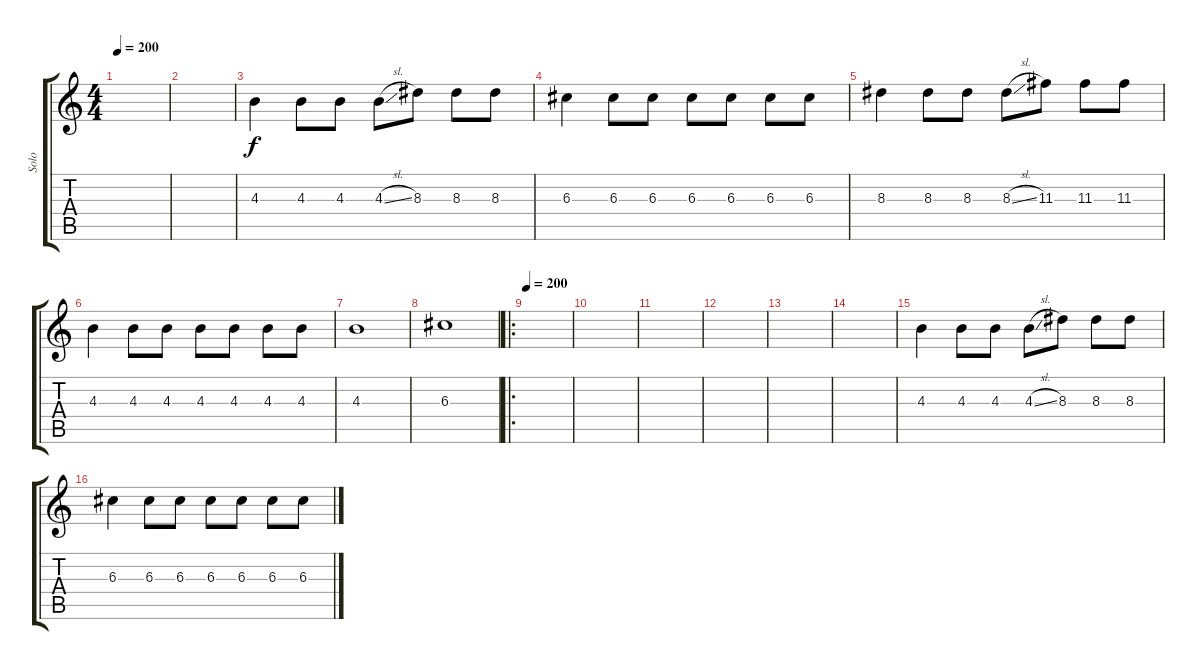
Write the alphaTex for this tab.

\track ("Solo" "Solo") {instrument distortionguitar}
\staff {score tabs}
\tuning (E4 B3 G3 D3 A2 E2) {hide}
\ts (4 4)
\tempo 200
\clef g2
\ks c
|
|
4.3.4 4.3.8 4.3.8 4.3{sl}.8 8.3.8 8.3.8 8.3.8 |
6.3.4 6.3.8 6.3.8 6.3.8 6.3.8 6.3.8 6.3.8 |
8.3.4 8.3.8 8.3.8 8.3{sl}.8 11.3.8 11.3.8 11.3.8 |
4.3.4 4.3.8 4.3.8 4.3.8 4.3.8 4.3.8 4.3.8 |
4.3.1 |
6.3.1 |
\ro
\tempo 200
|
|
|
|
|
|
4.3.4 4.3.8 4.3.8 4.3{sl}.8 8.3.8 8.3.8 8.3.8 |
6.3.4 6.3.8 6.3.8 6.3.8 6.3.8 6.3.8 6.3.8
